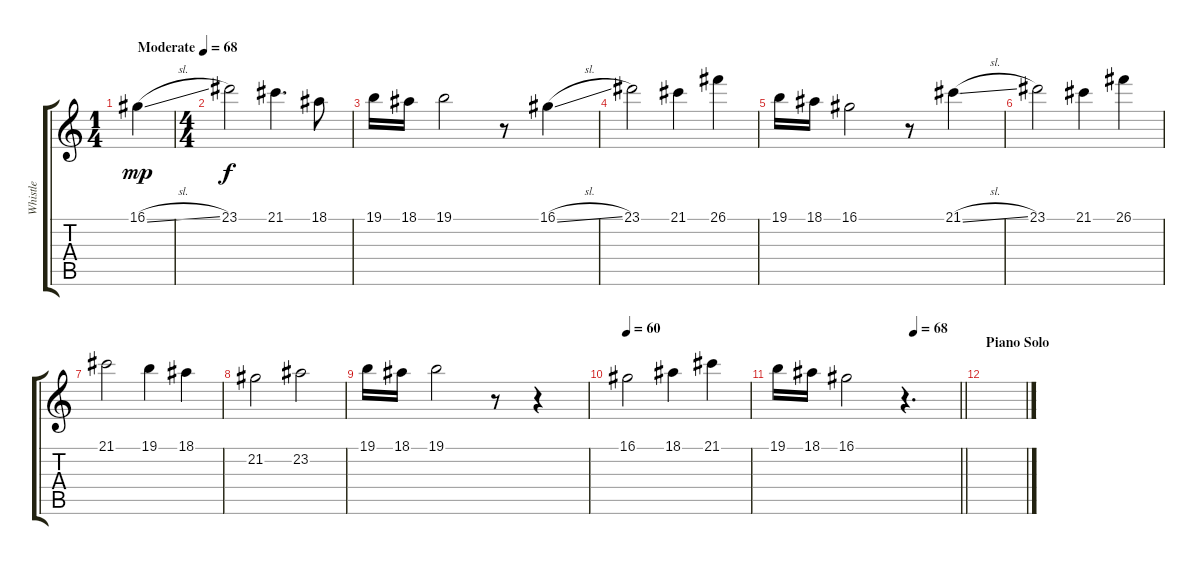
\track ("Whistle" "Whistle") {instrument whistle}
\staff {score tabs}
\tuning (E4 B3 G3 D3 A2 E2) {hide}
\ts (1 4)
\tempo (68 "Moderate")
\clef g2
\ks c
16.1{sl}.4{dy mp instrument whistle} |
\ts (4 4)
23.1.2{dy f} 21.1.4{d} 18.1.8 |
19.1.16 18.1.16 19.1.2 r.8 16.1{sl}.4 |
23.1.2 21.1.4 26.1.4 |
19.1.16 18.1.16 16.1.2 r.8 21.1{sl}.4 |
23.1.2 21.1.4 26.1.4 |
21.1.2 19.1.4 18.1.4 |
21.2.2 23.2.2 |
19.1.16 18.1.16 19.1.2 r.8 r.4 |
\tempo 60
16.1.2 18.1.4 21.1.4 |
\tempo (68 0.75)
\barLineRight lightlight
19.1.16 18.1.16 16.1.2 r.4{d} |
\section ("" "Piano Solo")
